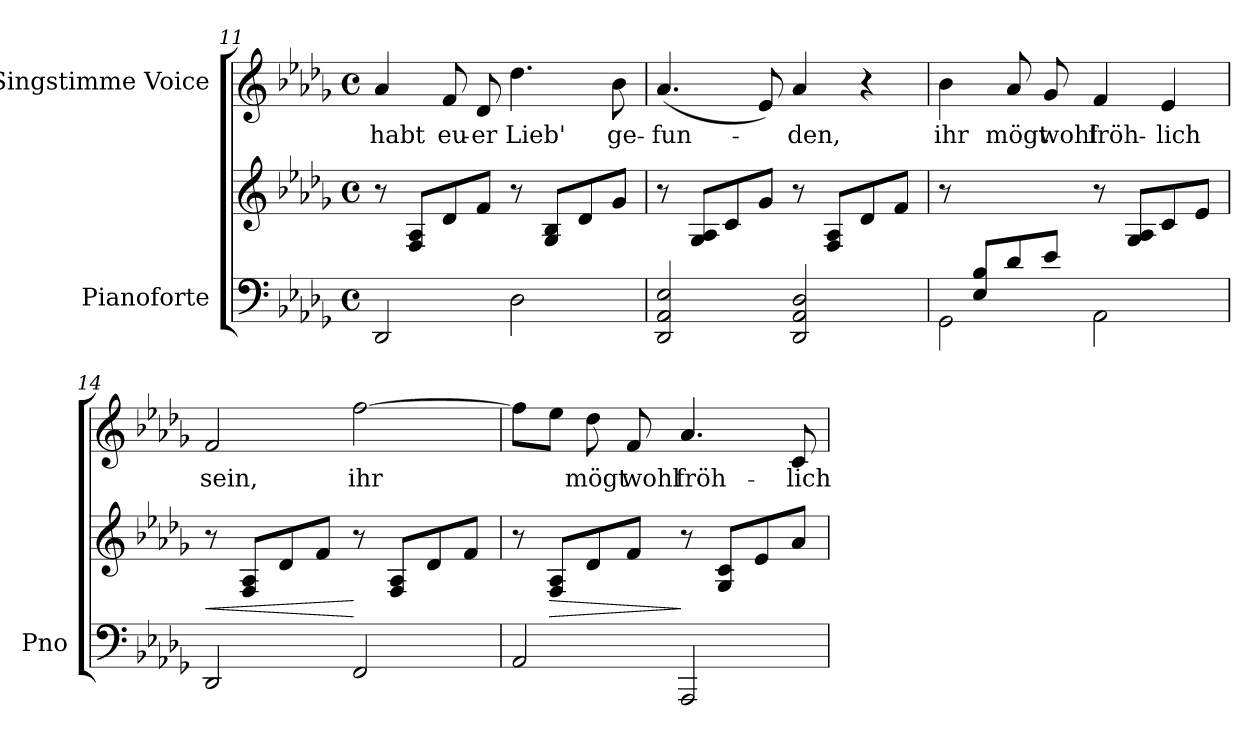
**kern	**kern	**dynam	**kern	**text
*part2	*part2	*part2	*part1	*part1
*staff3	*staff2	*staff2/3	*staff1	*staff1
*I"Pianoforte	*	*	*I"Singstimme Voice	*
*I'Pno	*	*	*	*
*clefF4	*clefG2	*	*clefG2	*
*k[b-e-a-d-g-]	*k[b-e-a-d-g-]	*	*k[b-e-a-d-g-]	*
*M4/4	*M4/4	*	*M4/4	*
*met(c)	*met(c)	*	*met(c)	*
=11	=11	=11	=11	=11
2DD-/	8r	.	4a-/	habt
.	8F/ 8A-/L	.	.	.
.	8d-/	.	8f/	eu-
.	8f/J	.	8d-/	-er
2D-\	8r	.	4.dd-\	Lieb'
.	8G-/ 8B-/L	.	.	.
.	8d-/	.	.	.
.	8g-/J	.	8b-\	ge-
=12	=12	=12	=12	=12
2DD-/ 2AA-/ 2E-/	8r	.	(4.a-/	-fun-
.	8G-/ 8A-/L	.	.	.
.	8c/	.	.	.
.	8g-/J	.	8e-/)	.
2DD-/ 2AA-/ 2D-/	8r	.	4a-/	-den,
.	8F/ 8A-/L	.	.	.
.	8d-/	.	4r	.
.	8f/J	.	.	.
=13	=13	=13	=13	=13
*^	*	*	*	*
8ryy	2GG-\	8r	.	4b-\	ihr
8E-/ 8B-/L	.	4.ryy	.	.	.
8d-/	.	.	.	8a-/	mögt
8e-/J	.	.	.	8g-/	wohl
2ryy	2AA-\	8r	.	4f/	fröh-
.	.	8G-/ 8A-/L	.	.	.
.	.	8c/	.	4e-/	-lich
.	.	8e-/J	.	.	.
*v	*v	*	*	*	*
=14	=14	=14	=14	=14
!	!	!LO:HP:b	!	!
2DD-/	8r	<	2f/	sein,
.	8F/ 8A-/L	.	.	.
.	8d-/	.	.	.
.	8f/J	.	.	.
2FF/	8r	[	[2ff\	ihr
.	8F/ 8A-/L	.	.	.
.	8d-/	.	.	.
.	8f/J	.	.	.
=15	=15	=15	=15	=15
2AA-/	8r	.	8ff\L]	.
!	!	!LO:HP:b	!	!
.	8F/ 8A-/L	>	8ee-\J	.
.	8d-/	.	8dd-\	mögt
.	8f/J	.	8f/	wohl
2AAA-/	8r	]	4.a-/	fröh-
.	8G-/ 8c/L	.	.	.
.	8e-/	.	.	.
.	8a-/J	.	8c/	-lich
=	=	=	=	=
*-	*-	*-	*-	*-
